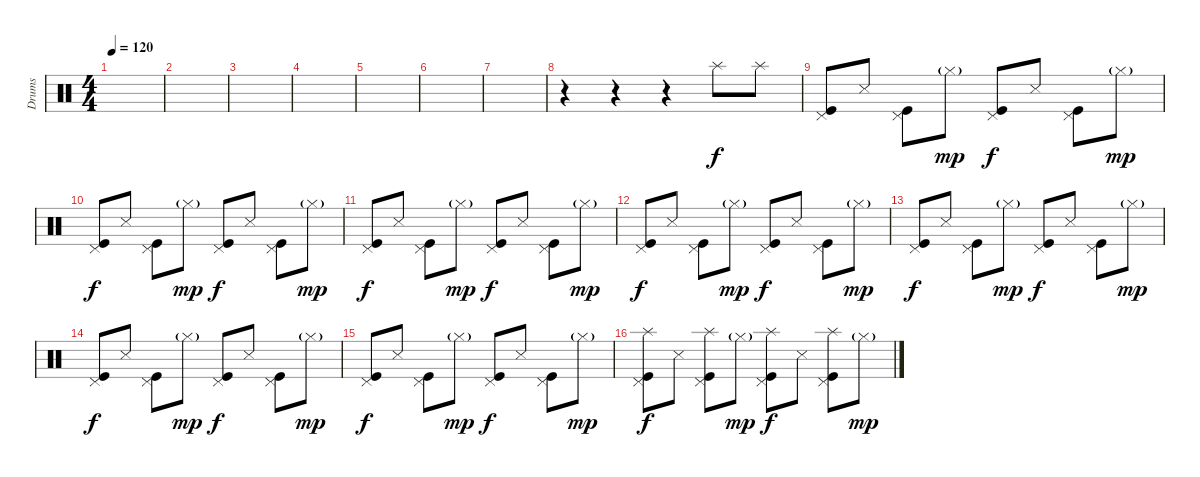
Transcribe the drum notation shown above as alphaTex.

\track ("Drums" "Drums") {instrument percussion}
\staff {score}
\articulation defaults
\ts (4 4)
\tempo 120
\clef neutral
\ks c
|
|
|
|
|
|
|
r.4 r.4 r.4 "Splash (hit)".8 "Splash (hit)".8 |
("Pedal Hi-Hat (hit)" "Kick (hit)").8{volume 13} "Snare (side stick) 3".8 ("Pedal Hi-Hat (hit)" "Kick (hit)").8 "Hi-Hat (closed)"{g}.8{dy mp volume 9} ("Pedal Hi-Hat (hit)" "Kick (hit)").8{dy f volume 13} "Snare (side stick) 3".8 ("Pedal Hi-Hat (hit)" "Kick (hit)").8 "Hi-Hat (closed)"{g}.8{dy mp volume 9} |
("Pedal Hi-Hat (hit)" "Kick (hit)").8{dy f volume 13} "Snare (side stick) 3".8 ("Pedal Hi-Hat (hit)" "Kick (hit)").8 "Hi-Hat (closed)"{g}.8{dy mp volume 9} ("Pedal Hi-Hat (hit)" "Kick (hit)").8{dy f volume 13} "Snare (side stick) 3".8 ("Pedal Hi-Hat (hit)" "Kick (hit)").8 "Hi-Hat (closed)"{g}.8{dy mp volume 9} |
("Pedal Hi-Hat (hit)" "Kick (hit)").8{dy f volume 13} "Snare (side stick) 3".8 ("Pedal Hi-Hat (hit)" "Kick (hit)").8 "Hi-Hat (closed)"{g}.8{dy mp volume 9} ("Pedal Hi-Hat (hit)" "Kick (hit)").8{dy f volume 13} "Snare (side stick) 3".8 ("Pedal Hi-Hat (hit)" "Kick (hit)").8 "Hi-Hat (closed)"{g}.8{dy mp volume 9} |
("Pedal Hi-Hat (hit)" "Kick (hit)").8{dy f volume 13} "Snare (side stick) 3".8 ("Pedal Hi-Hat (hit)" "Kick (hit)").8 "Hi-Hat (closed)"{g}.8{dy mp volume 9} ("Pedal Hi-Hat (hit)" "Kick (hit)").8{dy f volume 13} "Snare (side stick) 3".8 ("Pedal Hi-Hat (hit)" "Kick (hit)").8 "Hi-Hat (closed)"{g}.8{dy mp volume 9} |
("Pedal Hi-Hat (hit)" "Kick (hit)").8{dy f volume 13} "Snare (side stick) 3".8 ("Pedal Hi-Hat (hit)" "Kick (hit)").8 "Hi-Hat (closed)"{g}.8{dy mp volume 9} ("Pedal Hi-Hat (hit)" "Kick (hit)").8{dy f volume 13} "Snare (side stick) 3".8 ("Pedal Hi-Hat (hit)" "Kick (hit)").8 "Hi-Hat (closed)"{g}.8{dy mp volume 9} |
("Pedal Hi-Hat (hit)" "Kick (hit)").8{dy f volume 13} "Snare (side stick) 3".8 ("Pedal Hi-Hat (hit)" "Kick (hit)").8 "Hi-Hat (closed)"{g}.8{dy mp volume 9} ("Pedal Hi-Hat (hit)" "Kick (hit)").8{dy f volume 13} "Snare (side stick) 3".8 ("Pedal Hi-Hat (hit)" "Kick (hit)").8 "Hi-Hat (closed)"{g}.8{dy mp volume 9} |
("Pedal Hi-Hat (hit)" "Kick (hit)").8{dy f volume 13} "Snare (side stick) 3".8 ("Pedal Hi-Hat (hit)" "Kick (hit)").8 "Hi-Hat (closed)"{g}.8{dy mp volume 9} ("Pedal Hi-Hat (hit)" "Kick (hit)").8{dy f volume 13} "Snare (side stick) 3".8 ("Pedal Hi-Hat (hit)" "Kick (hit)").8 "Hi-Hat (closed)"{g}.8{dy mp volume 9} |
("Pedal Hi-Hat (hit)" "Splash (hit)" "Kick (hit)").8{dy f volume 13} "Snare (side stick) 3".8 ("Pedal Hi-Hat (hit)" "Splash (hit)" "Kick (hit)").8 "Hi-Hat (closed)"{g}.8{dy mp volume 9} ("Pedal Hi-Hat (hit)" "Splash (hit)" "Kick (hit)").8{dy f volume 13} "Snare (side stick) 3".8 ("Pedal Hi-Hat (hit)" "Splash (hit)" "Kick (hit)").8 "Hi-Hat (closed)"{g}.8{dy mp volume 9}
